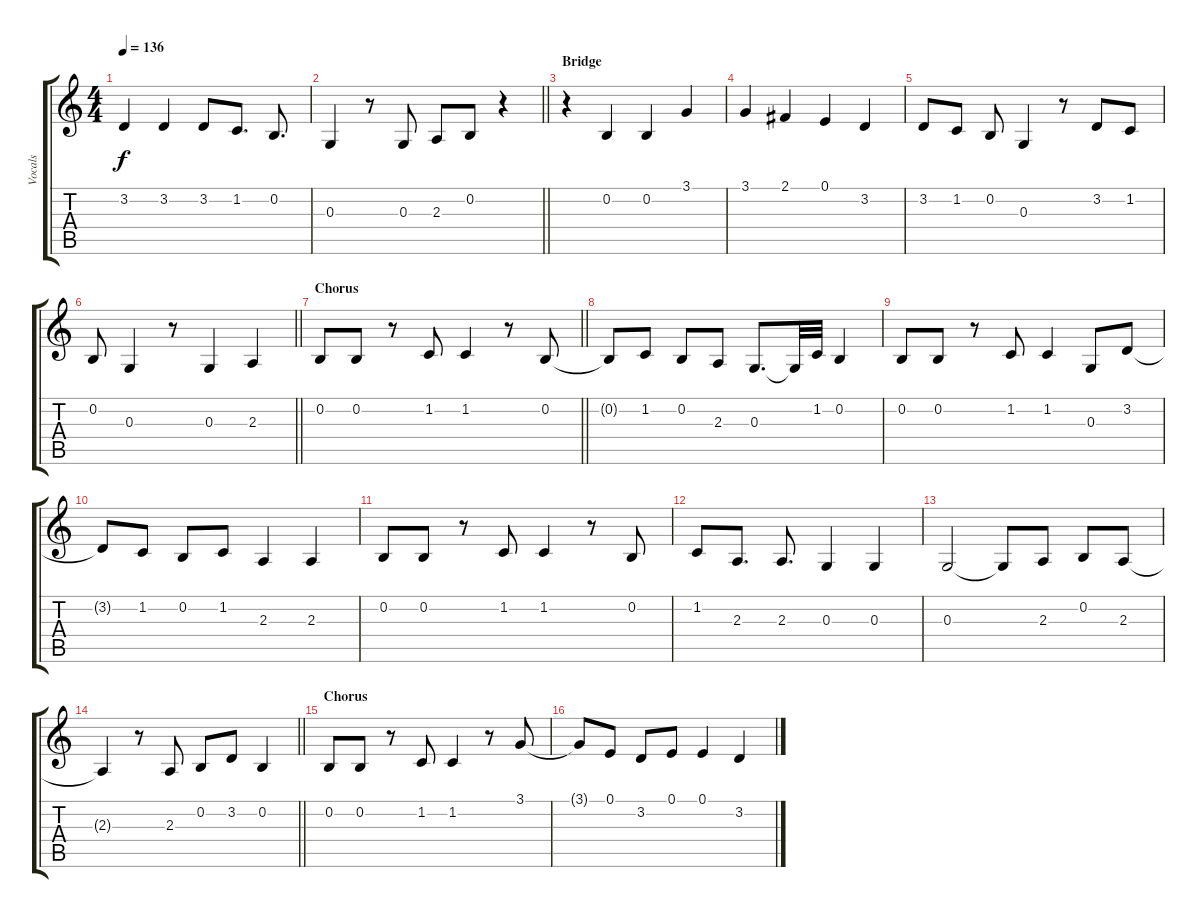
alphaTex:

\track ("Vocals" "Vocals") {instrument altosax}
\staff {score tabs}
\tuning (E4 B3 G3 D3 A2 E2) {hide}
\ts (4 4)
\tempo 136
\clef g2
\ks c
3.2.4{dy f} 3.2.4 3.2.8 1.2.8{d} 0.2.8{d} |
\barLineRight lightlight
0.3.4 r.8 0.3.8 2.3.8 0.2.8 r.4 |
\section ("" "Bridge")
r.4 0.2.4 0.2.4 3.1.4 |
3.1.4 2.1.4 0.1.4 3.2.4 |
3.2.8 1.2.8 0.2.8 0.3.4 r.8 3.2.8 1.2.8 |
\barLineRight lightlight
0.2.8 0.3.4 r.8 0.3.4 2.3.4 |
\section ("" "Chorus")
\barLineRight lightlight
0.2.8 0.2.8 r.8 1.2.8 1.2.4 r.8 0.2.8 |
\section ("" "")
0.2{t}.8 1.2.8 0.2.8 2.3.8 0.3.8{d} 0.3{t}.32 1.2.32 0.2.4 |
0.2.8 0.2.8 r.8 1.2.8 1.2.4 0.3.8 3.2.8 |
3.2{t}.8 1.2.8 0.2.8 1.2.8 2.3.4 2.3.4 |
0.2.8 0.2.8 r.8 1.2.8 1.2.4 r.8 0.2.8 |
1.2.8 2.3.8{d} 2.3.8{d} 0.3.4 0.3.4 |
0.3.2 0.3{t}.8 2.3.8 0.2.8 2.3.8 |
\barLineRight lightlight
2.3{t}.4 r.8 2.3.8 0.2.8 3.2.8 0.2.4 |
\section ("" "Chorus")
0.2.8 0.2.8 r.8 1.2.8 1.2.4 r.8 3.1.8 |
3.1{t}.8 0.1.8 3.2.8 0.1.8 0.1.4 3.2.4
